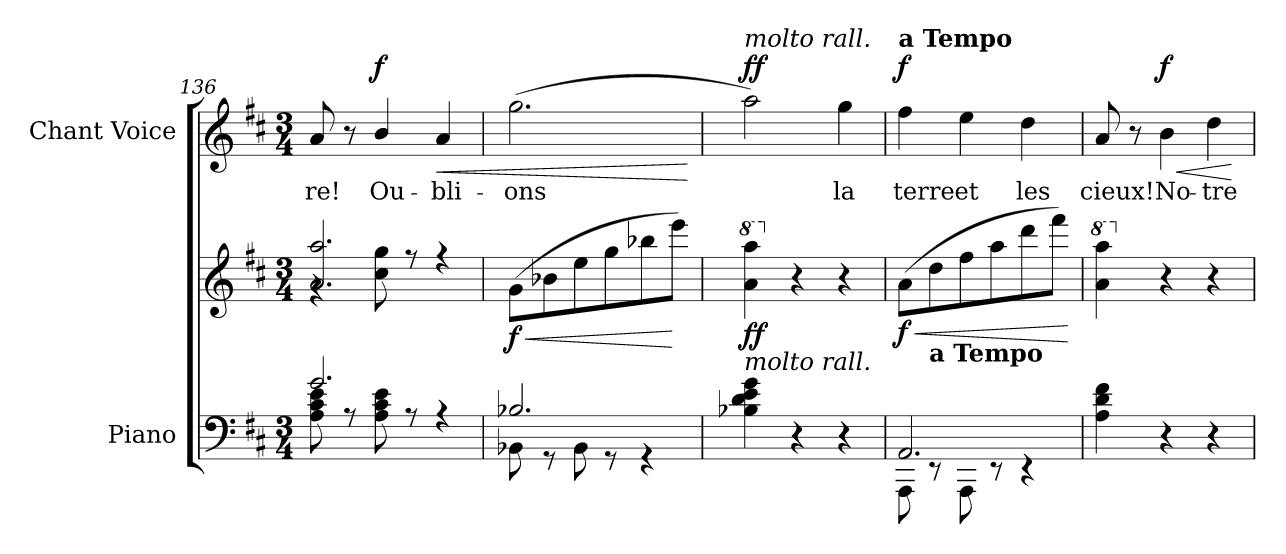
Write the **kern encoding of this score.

**kern	**kern	**dynam	**kern	**text	**dynam
*part2	*part2	*part2	*part1	*part1	*part1
*staff3	*staff2	*staff2/3	*staff1	*staff1	*staff1
*I"Piano	*	*	*I"Chant Voice	*	*
*I'Pno	*	*	*	*	*
*clefF4	*clefG2	*	*clefG2	*	*
*k[f#c#]	*k[f#c#]	*	*k[f#c#]	*	*
*M3/4	*M3/4	*	*M3/4	*	*
=136	=136	=136	=136	=136	=136
*^	*^	*	*	*	*
!	!	!	!	!	!	!LO:LY:b	!
2.g/	8A\ 8c#\ 8e\	2.a/ 2.aa/	4rg	.	8a/	-re!	.
.	8rA	.	.	.	8r	.	.
!	!	!	!	!	!	!LO:LY:b	!LO:DY:a
.	8A\ 8c#\ 8e\	.	8cc#\ 8gg\	.	4b/	Ou-	f
.	8rA	.	8rff	.	.	.	.
!	!	!	!	!	!	!LO:LY:b	!LO:HP:b
.	4rA	.	4rff	.	4a/	-bli-	<
=137	=137	=137	=137	=137	=137	=137	=137
!	!	!	!	!LO:HP:b	!	!LO:LY:b	!
!	!	!	!	!LO:DY:n=1:b	!	!	!
*	*	*v	*v	*	*	*	*
2.B-X/	8BB-X:\	(>8g\L	< f	(>2.gg\	-ons	.
.	8r	8b-X\	.	.	.	.
.	8BB-\	8ee\	.	.	.	.
.	8r	8gg\	.	.	.	.
.	4r	8bb-X\	.	.	.	.
.	.	8eee\J)	[	.	.	.
*v	*v	*	*	*	*	*
.	.	.	.	.	[
=138	=138	=138	=138	=138	=138
*	*8va	*	*	*	*
*	*	*	*MM156	*	*
!	!	!	!LO:TX:a:i:t=molto rall.	!	!
!	!LO:TX:b:i:t=molto rall.	!	!	!	!
!	!	!LO:DY:b	!	!	!LO:DY:a
4B-X\ 4d\ 4e\ 4g\	4aa\ 4aaa\	ff	2aa\)	.	ff
*	*X8va	*	*	*	*
4r	4r	.	.	.	.
!	!	!	!	!LO:LY:b	!
4r	4r	.	4gg\	la	.
!!LO:LB:g=z
=139	=139	=139	=139	=139	=139
*	*	*	*MM198	*	*
*^	*	*	*	*	*
!	!	!	!	!LO:TX:a:B:t=a Tempo	!	!
!	!	!	!LO:HP:b	!	!LO:LY:b	!
!	!	!	!LO:DY:n=1:b	!	!	!LO:DY:a
2.AA/	8AAA:\	(>8a\L	< f	4ff#\	terre	f
!	!	!LO:TX:b:B:t=a Tempo	!	!	!	!
.	8rEE	8dd\	.	.	.	.
!	!	!	!	!	!LO:LY:b	!
.	8AAA\	8ff#\	.	4ee\	et	.
.	8rEE	8aa\	.	.	.	.
!	!	!	!	!	!LO:LY:b	!
.	4rEE	8ddd\	.	4dd\	les	.
.	.	8fff#\J)	.	.	.	.
*v	*v	*	*	*	*	*
.	.	[	.	.	.
=140	=140	=140	=140	=140	=140
*	*8va	*	*	*	*
!	!	!	!	!LO:LY:b	!
4A\ 4d\ 4f#\	4aa\ 4aaa\	.	8a/	cieux!	.
.	.	.	8r	.	.
*	*X8va	*	*	*	*
!	!	!	!	!LO:LY:b	!LO:HP:b
!	!	!	!	!	!LO:DY:n=1:a
4r	4r	.	4b\	No-	< f
!	!	!	!	!LO:LY:b	!
4r	4r	.	4dd\	-tre	.
.	.	.	.	.	[
=	=	=	=	=	=
*-	*-	*-	*-	*-	*-
